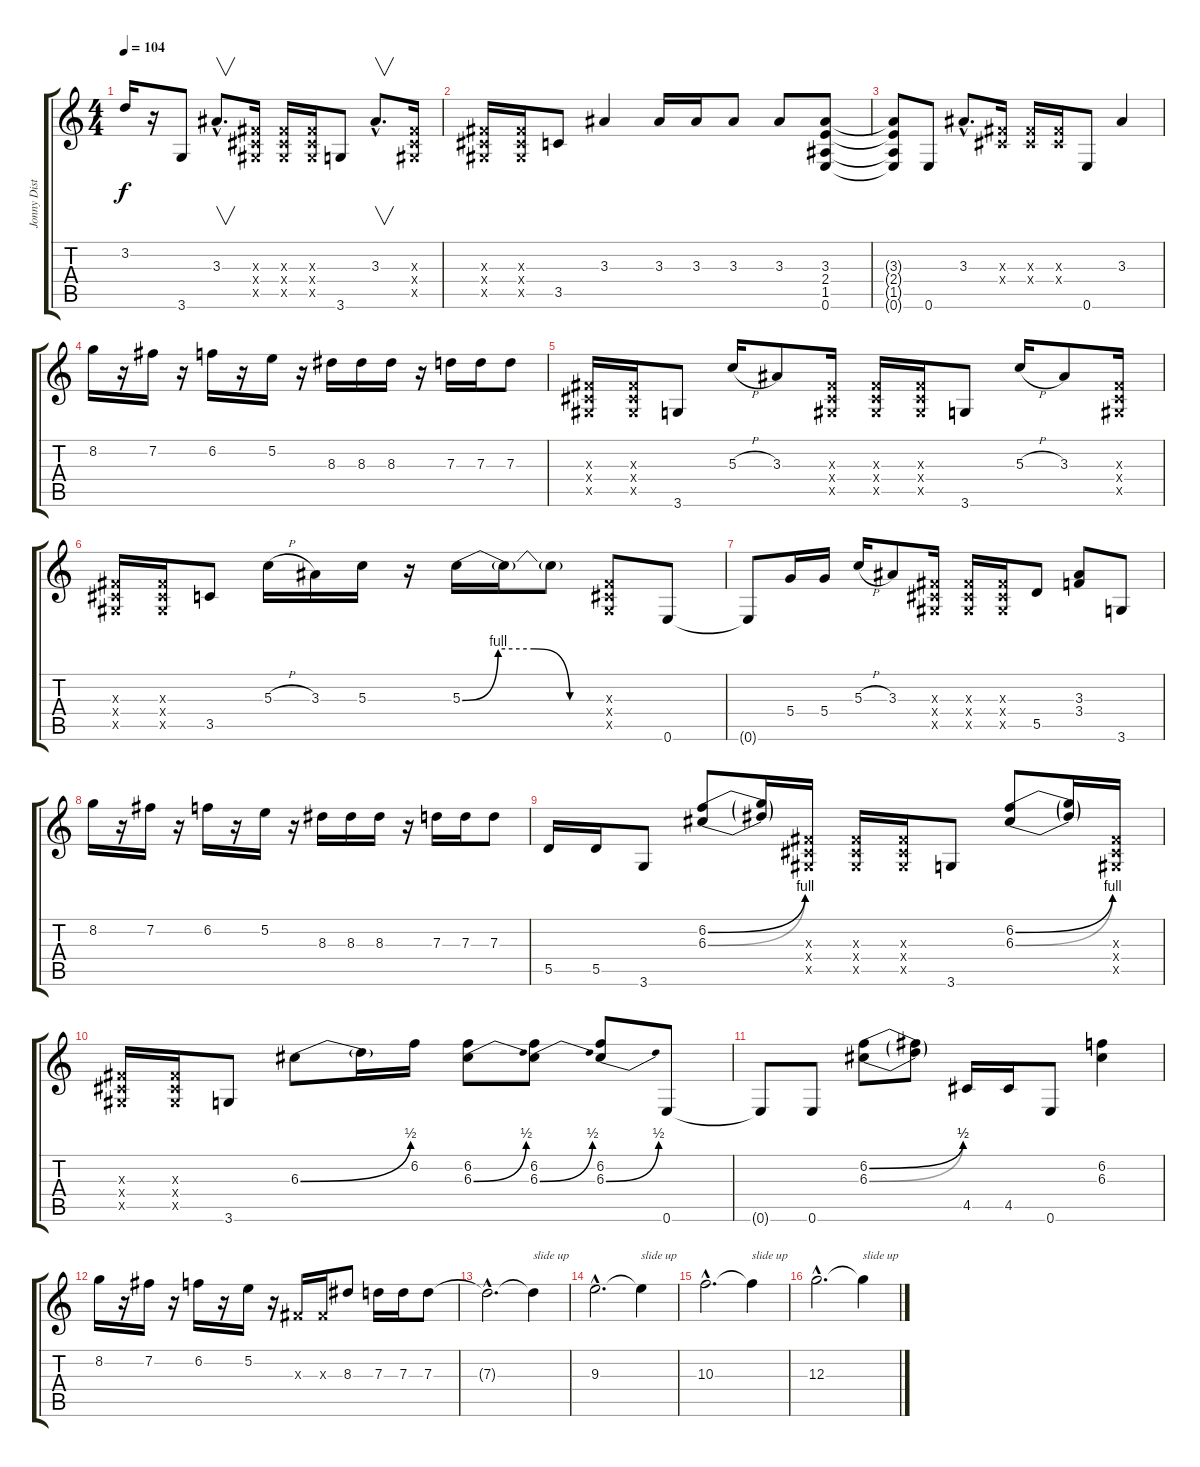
\track ("Jonny Distorted" "Jonny Dist") {instrument distortionguitar}
\staff {score tabs}
\tuning (E4 B3 G3 D3 A2 E2) {hide}
\ts (4 4)
\tempo 104
\clef g2
\ks c
3.2.16{dy f} r.16 3.6.8 3.3{hac}.8{v d} (-1.3{x} -1.4{x} -1.5{x}).16 (-1.3{x} -1.4{x} -1.5{x}).16 (-1.3{x} -1.4{x} -1.5{x}).16 3.6.8 3.3{hac}.8{v d} (-1.3{x} -1.4{x} -1.5{x}).16 |
(-1.3{x} -1.4{x} -1.5{x}).16 (-1.3{x} -1.4{x} -1.5{x}).16 3.5.8 3.3.4 3.3.16 3.3.16 3.3.8 3.3.8 (3.3 2.4 1.5 0.6).8 |
(3.3{t} 2.4{t} 1.5{t} 0.6{t}).8 0.6.8 3.3{hac}.8{d} (-1.3{x} -1.4{x}).16 (-1.3{x} -1.4{x}).16 (-1.3{x} -1.4{x}).16 0.6.8 3.3.4 |
8.2.16 r.16 7.2.16 r.16 6.2.16 r.16 5.2.16 r.16 8.3.16 8.3.16 8.3.16 r.16 7.3.16 7.3.16 7.3.8 |
(-1.3{x} -1.4{x} -1.5{x}).16 (-1.3{x} -1.4{x} -1.5{x}).16 3.6.8 5.3{h}.16 3.3.8 (-1.3{x} -1.4{x} -1.5{x}).16 (-1.3{x} -1.4{x} -1.5{x}).16 (-1.3{x} -1.4{x} -1.5{x}).16 3.6.8 5.3{h}.16 3.3.8 (-1.3{x} -1.4{x} -1.5{x}).16 |
(-1.3{x} -1.4{x} -1.5{x}).16 (-1.3{x} -1.4{x} -1.5{x}).16 3.5.8 5.3{h}.16 3.3.16 5.3.16 r.16 5.3{be (custom 0 0 15 4 30 4 45 0 60 0)}.16 5.3{t}.16 5.3{t}.8 (-1.3{x} -1.4{x} -1.5{x}).8 0.6.8 |
0.6{t}.8 5.4.16 5.4.16 5.3{h}.16 3.3.8 (-1.3{x} -1.4{x} -1.5{x}).16 (-1.3{x} -1.4{x} -1.5{x}).16 (-1.3{x} -1.4{x} -1.5{x}).16 5.5.8 (3.3 3.4).8 3.6.8 |
8.2.16 r.16 7.2.16 r.16 6.2.16 r.16 5.2.16 r.16 8.3.16 8.3.16 8.3.16 r.16 7.3.16 7.3.16 7.3.8 |
5.5.16 5.5.16 3.6.8 (6.2{be (bend 0 0 60 4)} 6.3{be (bend 0 0 60 4)}).8 (6.2{t} 6.3{t}).16 (-1.3{x} -1.4{x} -1.5{x}).16 (-1.3{x} -1.4{x} -1.5{x}).16 (-1.3{x} -1.4{x} -1.5{x}).16 3.6.8 (6.2{be (bend 0 0 60 4)} 6.3{be (bend 0 0 60 4)}).8 (6.2{t} 6.3{t}).16 (-1.3{x} -1.4{x} -1.5{x}).16 |
(-1.3{x} -1.4{x} -1.5{x}).16 (-1.3{x} -1.4{x} -1.5{x}).16 3.6.8 6.3{be (bend 0 0 60 2)}.8 6.3{t}.16 6.2.16 (6.2 6.3{be (bend 0 0 60 2)}).8 (6.2 6.3{be (bend 0 0 60 2)}).8 (6.2 6.3{be (bend 0 0 60 2)}).8 0.6.8 |
0.6{t}.8 0.6.8 (6.2{be (bend 0 0 60 2)} 6.3{be (bend 0 0 60 2)}).8 (6.2{t} 6.3{t}).8 4.5.16 4.5.16 0.6.8 (6.2 6.3).4 |
8.2.16 r.16 7.2.16 r.16 6.2.16 r.16 5.2.16 r.16 -1.3{x}.16 -1.3{x}.16 8.3.8 7.3.16 7.3.16 7.3.8 |
7.3{hac t}.2{d} 7.3{t}.4{txt "slide up"} |
9.3{hac}.2{d} 9.3{t}.4{txt "slide up"} |
10.3{hac}.2{d} 10.3{t}.4{txt "slide up"} |
12.3{hac}.2{d} 12.3{t}.4{txt "slide up"}
